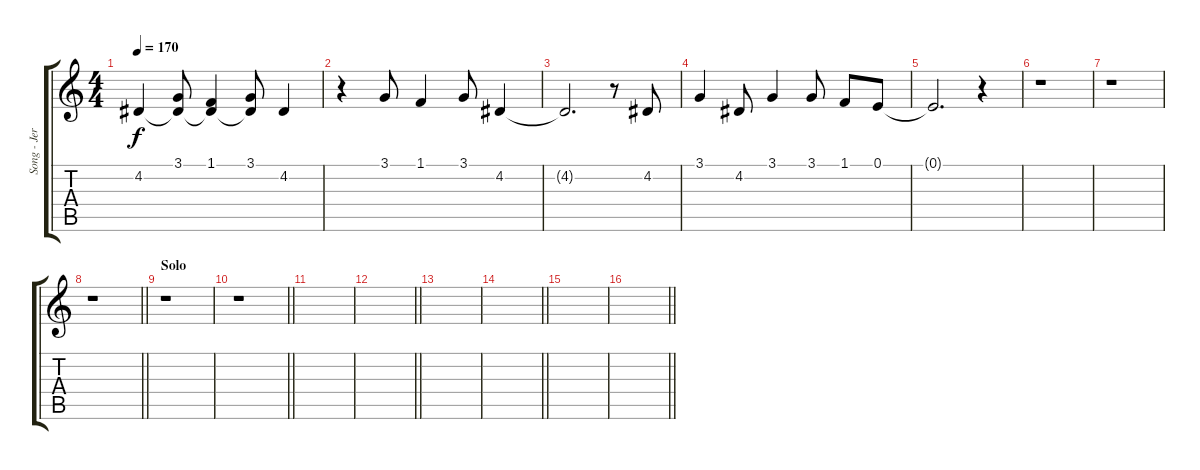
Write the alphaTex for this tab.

\track ("Song - Jerem'" "Song - Jer") {instrument ocarina}
\staff {score tabs}
\tuning (E4 B3 G3 D3 A2 E2) {hide}
\ts (4 4)
\tempo 170
\clef g2
\ks c
4.2{t}.4{dy f} (3.1 4.2{t}).8 (1.1 4.2{t}).4 (3.1 4.2{t}).8 4.2.4 |
r.4 3.1.8 1.1.4 3.1.8 4.2.4 |
4.2{t}.2{d} r.8 4.2.8 |
3.1.4 4.2.8 3.1.4 3.1.8 1.1.8 0.1.8 |
0.1{t}.2{d} r.4 |
r.1 |
r.1 |
\barLineRight lightlight
r.1 |
\section ("" "Solo")
r.1 |
\barLineRight lightlight
r.1 |
|
\barLineRight lightlight
|
|
\barLineRight lightlight
|
|
\barLineRight lightlight
